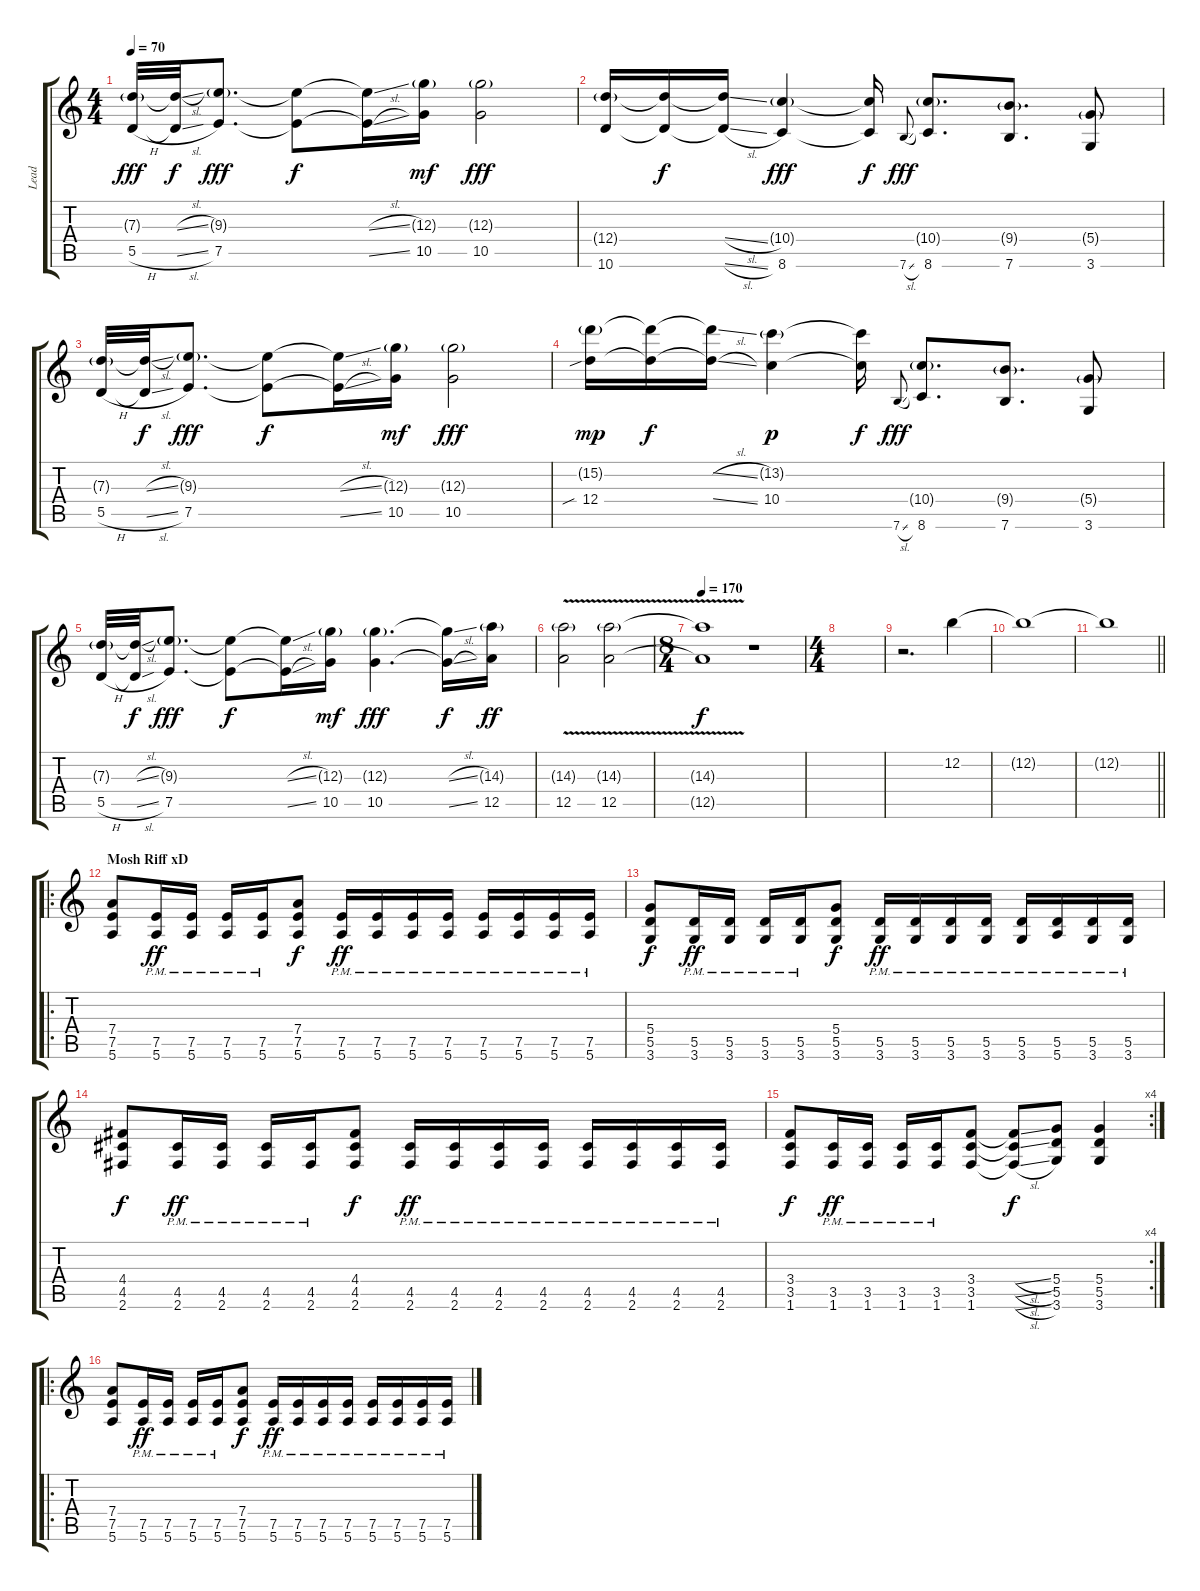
\track ("Lead" "Lead") {instrument electricguitarclean}
\staff {score tabs}
\tuning (E4 B3 G3 D3 A2 E2) {hide}
\ts (4 4)
\tempo 70
\clef g2
\ks c
(7.3{g} 5.5{h}).32{dy fff} (7.3{sl t} 5.5{sl t}).32{dy f} (9.3{g} 7.5).8{d dy fff} (9.3{t} 7.5{t}).8{dy f} (9.3{sl t} 7.5{sl t}).16 (12.3{g} 10.5).16{dy mf} (12.3{g} 10.5).2{dy fff} |
(12.4{g} 10.6).16 (12.4{t} 10.6{t}).16{dy f} (12.4{sl t} 10.6{sl t}).16 (10.4{g} 8.6).4{dy fff} (10.4{t} 8.6{t}).16{dy f} 7.6{sl}.8{gr onbeat dy fff} (10.4{g} 8.6).8{d} (9.4{g} 7.6).8{d} (5.4{g} 3.6).8 |
(7.3{g} 5.5{h}).32 (7.3{sl t} 5.5{sl t}).32{dy f} (9.3{g} 7.5).8{d dy fff} (9.3{t} 7.5{t}).8{dy f} (9.3{sl t} 7.5{sl t}).16 (12.3{g} 10.5).16{dy mf} (12.3{g} 10.5).2{dy fff} |
(15.2{g} 12.4{sib}).16{dy mp} (15.2{t} 12.4{t}).16{dy f} (15.2{sl t} 12.4{sl t}).16 (13.2{g} 10.4).4{dy p} (13.2{t} 10.4{t}).16{dy f} 7.6{sl}.8{gr onbeat dy fff} (10.4{g} 8.6).8{d} (9.4{g} 7.6).8{d} (5.4{g} 3.6).8 |
(7.3{g} 5.5{h}).32 (7.3{sl t} 5.5{sl t}).32{dy f} (9.3{g} 7.5).8{d dy fff} (9.3{t} 7.5{t}).8{dy f} (9.3{sl t} 7.5{sl t}).16 (12.3{g} 10.5).16{dy mf} (12.3{g} 10.5).4{d dy fff} (12.3{sl t} 10.5{sl t}).16{dy f} (14.3{g} 12.5).16{dy ff} |
(14.3{v g} 12.5{v}).2 (14.3{g} 12.5{v}).2 |
\ts (8 4)
\tempo 170
(14.3{t} 12.5{t}).1{dy f volume 5} r.1 |
\ts (4 4)
|
r.2{d volume 6} 12.2.4{volume 16 balance 13 instrument distortionguitar} |
12.2{t}.1 |
\barLineRight lightlight
12.2{t}.1 |
\ro
\section ("" "Mosh Riff xD")
(7.4 7.5 5.6).8{volume 14} (7.5{pm} 5.6{pm}).16{dy ff} (7.5{pm} 5.6{pm}).16 (7.5{pm} 5.6{pm}).16 (7.5{pm} 5.6{pm}).16 (7.4 7.5 5.6).8{dy f} (7.5{pm} 5.6{pm}).16{dy ff} (7.5{pm} 5.6{pm}).16 (7.5{pm} 5.6{pm}).16 (7.5{pm} 5.6{pm}).16 (7.5{pm} 5.6{pm}).16 (7.5{pm} 5.6{pm}).16 (7.5{pm} 5.6{pm}).16 (7.5{pm} 5.6{pm}).16 |
(5.4 5.5 3.6).8{dy f} (5.5{pm} 3.6{pm}).16{dy ff} (5.5{pm} 3.6{pm}).16 (5.5{pm} 3.6{pm}).16 (5.5{pm} 3.6{pm}).16 (5.4 5.5 3.6).8{dy f} (5.5{pm} 3.6{pm}).16{dy ff} (5.5{pm} 3.6{pm}).16 (5.5{pm} 3.6{pm}).16 (5.5{pm} 3.6{pm}).16 (5.5{pm} 3.6{pm}).16 (5.5{pm} 5.6{pm}).16 (5.5{pm} 3.6{pm}).16 (5.5{pm} 3.6{pm}).16 |
(4.4 4.5 2.6).8{dy f} (4.5{pm} 2.6{pm}).16{dy ff} (4.5{pm} 2.6{pm}).16 (4.5{pm} 2.6{pm}).16 (4.5{pm} 2.6{pm}).16 (4.4 4.5 2.6).8{dy f} (4.5{pm} 2.6{pm}).16{dy ff} (4.5{pm} 2.6{pm}).16 (4.5{pm} 2.6{pm}).16 (4.5{pm} 2.6{pm}).16 (4.5{pm} 2.6{pm}).16 (4.5{pm} 2.6{pm}).16 (4.5{pm} 2.6{pm}).16 (4.5{pm} 2.6{pm}).16 |
\rc 4
(3.4 3.5 1.6).8{dy f} (3.5{pm} 1.6{pm}).16{dy ff} (3.5{pm} 1.6{pm}).16 (3.5{pm} 1.6{pm}).16 (3.5{pm} 1.6{pm}).16 (3.4 3.5 1.6).8 (3.4{sl t} 3.5{sl t} 1.6{sl t}).8{dy f} (5.4 5.5 3.6).8 (5.4 5.5 3.6).4 |
\ro
(7.4 7.5 5.6).8{volume 14} (7.5{pm} 5.6{pm}).16{dy ff} (7.5{pm} 5.6{pm}).16 (7.5{pm} 5.6{pm}).16 (7.5{pm} 5.6{pm}).16 (7.4 7.5 5.6).8{dy f} (7.5{pm} 5.6{pm}).16{dy ff} (7.5{pm} 5.6{pm}).16 (7.5{pm} 5.6{pm}).16 (7.5{pm} 5.6{pm}).16 (7.5{pm} 5.6{pm}).16 (7.5{pm} 5.6{pm}).16 (7.5{pm} 5.6{pm}).16 (7.5{pm} 5.6{pm}).16
